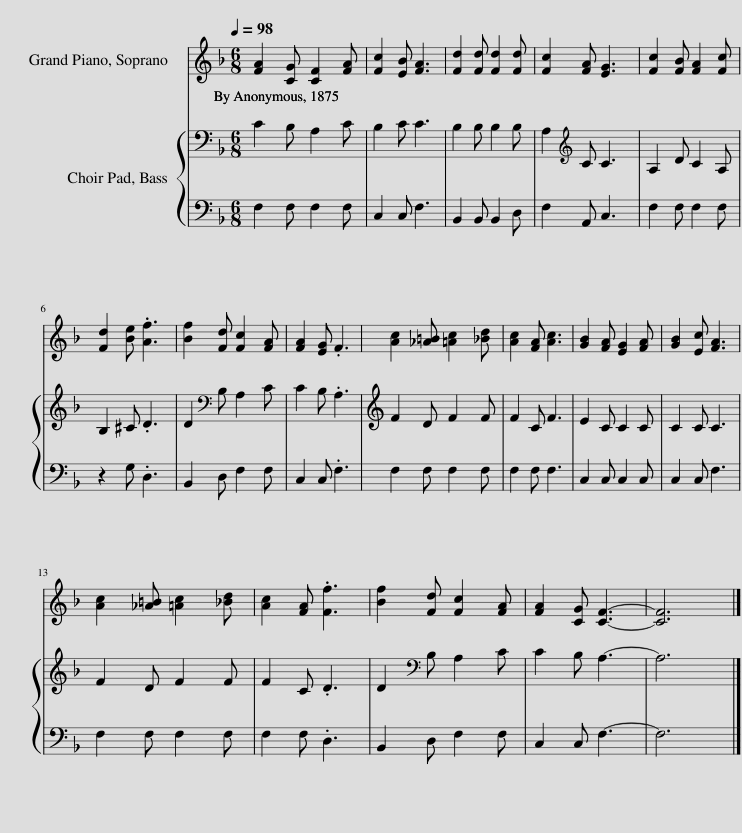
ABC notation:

X:1
%%score 1 { 2 | 3 }
L:1/8
Q:1/4=98
M:6/8
I:linebreak $
K:F
V:1 treble
V:2 bass
V:3 bass
V:1
 [FA]2 [CG] [CF]2 [FA] | [Fc]2 [EB] [FA]3 | [Fd]2 [Fd] [Fd]2 [Fd] | [Fc]2 [FA] [EG]3 | [Fc]2 [FB] [FA]2 [Fc] |$ %5
 [Fd]2 [Be] .[Af]3 | [Bf]2 [Fd] [Fc]2 [FA] | [FA]2 [EG] .F3 | [Ac]2 [_A=B] [=Ac]2 [_Bd] | [Ac]2 [FA] [Ac]3 | %10
 [GB]2 [FA] [EG]2 [FA] | [GB]2 [Ec] [FA]3 |$ [Ac]2 [_A=B] [=Ac]2 [_Bd] | [Ac]2 [FA] .[Ff]3 | [Bf]2 [Fd] [Fc]2 [FA] | %15
 [FA]2 [CG] [CF]3- | [CF]6 |] %17
V:2
 C2 B, A,2 C | B,2 C C3 | B,2 B, B,2 B, | A,2[K:treble] C C3 | A,2 D C2 A, |$ %5
 B,2 ^C .D3 | D2[K:bass] B, A,2 C | C2 B, .A,3 | F2 D F2 F | F2 C F3 | %10
 E2 C C2 C | C2 C C3 |$ F2 D F2 F | F2 C .D3 | D2[K:bass] B, A,2 C | %15
 C2 B, A,3- | A,6 |] %17
V:3
 F,2 F, F,2 F, | C,2 C, F,3 | B,,2 B,, B,,2 D, | F,2 A,, C,3 | F,2 F, F,2 F, |$ %5
 z2 G, .D,3 | B,,2 D, F,2 F, | C,2 C, .F,3 | F,2 F, F,2 F, | F,2 F, F,3 | %10
 C,2 C, C,2 C, | C,2 C, F,3 |$ F,2 F, F,2 F, | F,2 F, .D,3 | B,,2 D, F,2 F, | %15
 C,2 C, F,3- | F,6 |] %17
